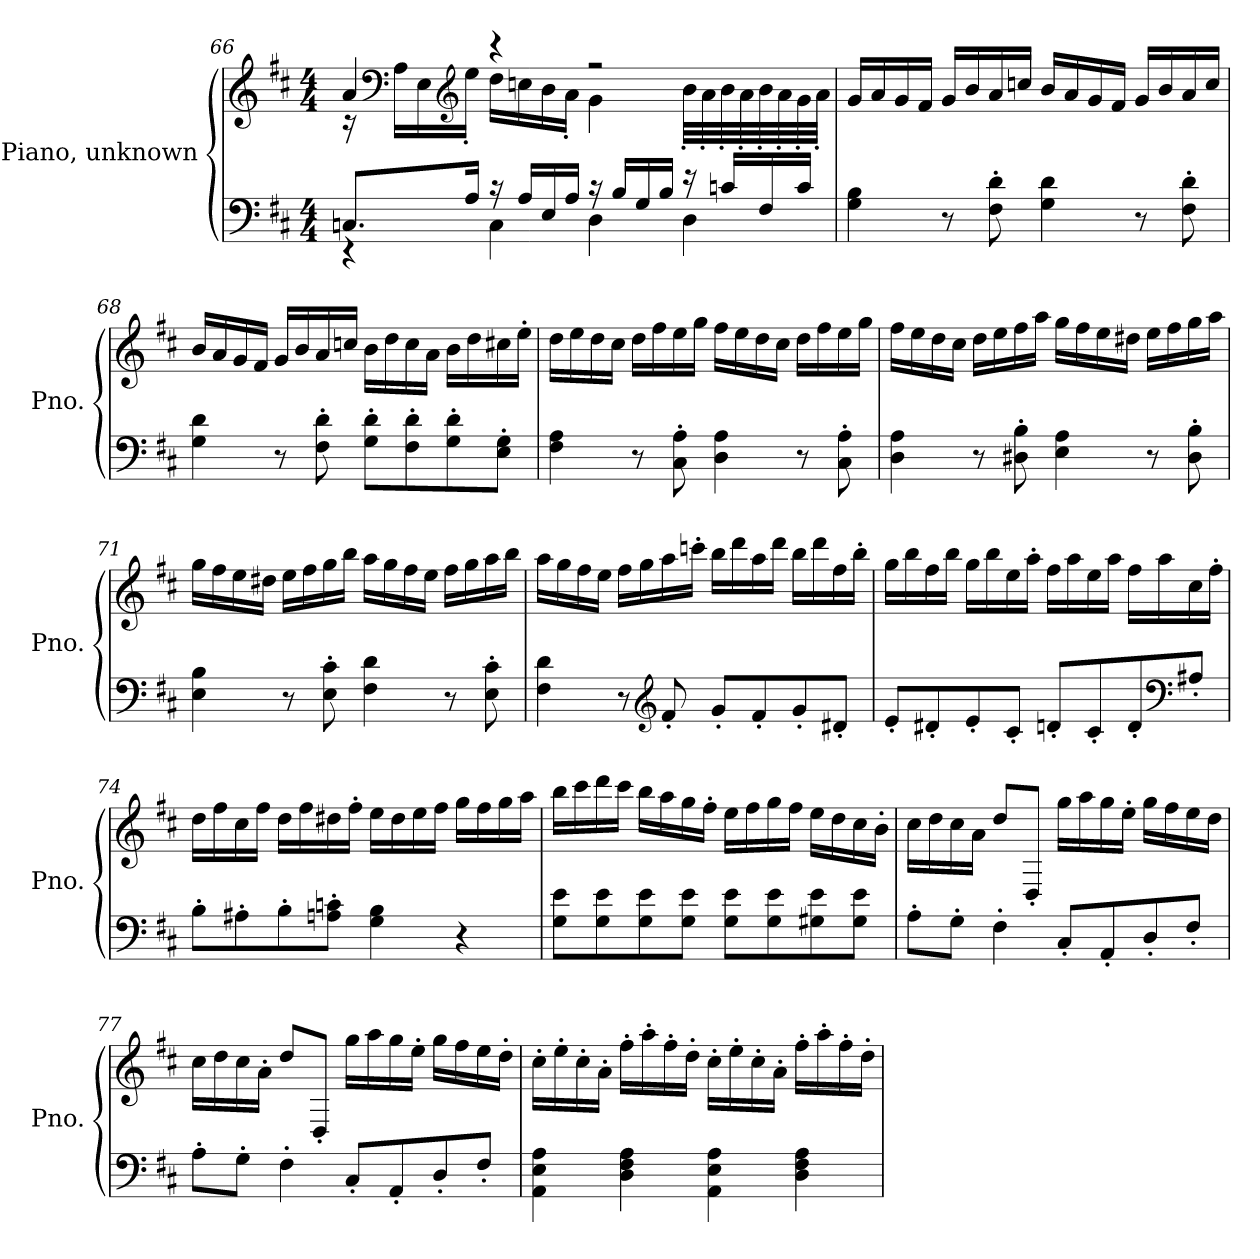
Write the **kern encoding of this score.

**kern	**kern
*part1	*part1
*staff2	*staff1
*I"Piano, unknown	*
*I'Pno.	*
!!LO:LB:g=z
*clefF4	*clefG2
*k[f#c#]	*k[f#c#]
*M4/4	*M4/4
=66	=66
*^	*^
8.Cn/L	4r	4a/	16r
*	*	*clefF4	*
.	.	.	16A\LL
.	.	.	16E\
*	*	*clefG2	*
16A/Jk	.	.	16ee'\JJ
16r	4C\	4r	16dd\LL
16A/LL	.	.	16ccn\
16E/	.	.	16b\
16A/JJ	.	.	16a'\JJ
16r	4D\	2r	4g\
16B/LL	.	.	.
16G/	.	.	.
16B/JJ	.	.	.
16r	4D\	.	32b'\LLL
.	.	.	32a'\
16cn/LL	.	.	32b'\
.	.	.	32a'\
16F#/	.	.	32b'\
.	.	.	32a'\
16c/JJ	.	.	32g'\
.	.	.	32a'\JJJ
*v	*v	*	*
*	*v	*v
=67	=67
4G\ 4B\	16g/LL
.	16a/
.	16g/
.	16f#/JJ
8r	16g/LL
.	16b/
8F#\' 8d\'	16a/
.	16ccn/JJ
4G\ 4d\	16b/LL
.	16a/
.	16g/
.	16f#/JJ
8r	16g/LL
.	16b/
8F#\' 8d\'	16a/
.	16cc/JJ
!!LO:LB:g=z
=68	=68
4G\ 4d\	16b/LL
.	16a/
.	16g/
.	16f#/JJ
8r	16g/LL
.	16b/
8F#\' 8d\'	16a/
.	16ccn/JJ
8G\' 8d\'L	16b\LL
.	16dd\
8F#\' 8d\'	16cc\
.	16a\JJ
8G\' 8d\'	16b\LL
.	16dd\
8E\' 8G\'J	16cc#X\
.	16ee'\JJ
=69	=69
4F#\ 4A\	16dd\LL
.	16ee\
.	16dd\
.	16cc#\JJ
8r	16dd\LL
.	16ff#\
8C#\' 8A\'	16ee\
.	16gg\JJ
4D\ 4A\	16ff#\LL
.	16ee\
.	16dd\
.	16cc#\JJ
8r	16dd\LL
.	16ff#\
8C#\' 8A\'	16ee\
.	16gg\JJ
!!LO:LB:g=z
=70	=70
4D\ 4A\	16ff#\LL
.	16ee\
.	16dd\
.	16cc#\JJ
8r	16dd\LL
.	16ee\
8D#X\' 8B\'	16ff#\
.	16aa\JJ
4E\ 4A\	16gg\LL
.	16ff#\
.	16ee\
.	16dd#X\JJ
8r	16ee\LL
.	16ff#\
8D#\' 8B\'	16gg\
.	16aa\JJ
=71	=71
4E\ 4B\	16gg\LL
.	16ff#\
.	16ee\
.	16dd#X\JJ
8r	16ee\LL
.	16ff#\
8E\' 8c#\'	16gg\
.	16bb\JJ
4F#\ 4d\	16aa\LL
.	16gg\
.	16ff#\
.	16ee\JJ
8r	16ff#\LL
.	16gg\
8E\' 8c#\'	16aa\
.	16bb\JJ
!!LO:LB:g=z
=72	=72
4F#\ 4d\	16aa\LL
.	16gg\
.	16ff#\
.	16ee\JJ
8r	16ff#\LL
.	16gg\
*clefG2	*
8f#'/	16aa\
.	16cccn'\JJ
8g'/L	16bb\LL
.	16ddd\
8f#'/	16aa\
.	16ddd\JJ
8g'/	16bb\LL
.	16ddd\
8d#X'/J	16ff#\
.	16bb'\JJ
=73	=73
8e'/L	16gg\LL
.	16bb\
8d#X'/	16ff#\
.	16bb\JJ
8e'/	16gg\LL
.	16bb\
8c#'/J	16ee\
.	16aa'\JJ
8dn'/L	16ff#\LL
.	16aa\
8c#'/	16ee\
.	16aa\JJ
8d'/	16ff#\LL
.	16aa\
*clefF4	*
8A#X'/J	16cc#\
.	16ff#'\JJ
!!LO:LB:g=z
=74	=74
8B'\L	16dd\LL
.	16ff#\
8A#X'\	16cc#\
.	16ff#\JJ
8B'\	16dd\LL
.	16ff#\
8An\' 8cn\'J	16dd#X\
.	16ff#'\JJ
4G\ 4B\	16ee\LL
.	16dd#\
.	16ee\
.	16ff#\JJ
4r	16gg\LL
.	16ff#\
.	16gg\
.	16aa\JJ
=75	=75
8G\ 8e\L	16bb\LL
.	16ccc#\
8G\ 8e\	16ddd\
.	16ccc#\JJ
8G\ 8e\	16bb\LL
.	16aa\
8G\ 8e\J	16gg\
.	16ff#'\JJ
8G\ 8e\L	16ee\LL
.	16ff#\
8G\ 8e\	16gg\
.	16ff#\JJ
8G#X\ 8e\	16ee\LL
.	16dd\
8G#\ 8e\J	16cc#\
.	16b'\JJ
!!LO:PB:g=z
=76	=76
8A'\L	16cc#\LL
.	16dd\
8G'\J	16cc#\
.	16a\JJ
4F#'\	8dd/L
.	8D'/J
8C#'/L	16gg\LL
.	16aa\
8AA'/	16gg\
.	16ee'\JJ
8D'/	16gg\LL
.	16ff#\
8F#'/J	16ee\
.	16dd\JJ
=77	=77
8A'\L	16cc#\LL
.	16dd\
8G'\J	16cc#\
.	16a'\JJ
4F#'\	8dd/L
.	8D'/J
8C#'/L	16gg\LL
.	16aa\
8AA'/	16gg\
.	16ee'\JJ
8D'/	16gg\LL
.	16ff#\
8F#'/J	16ee\
.	16dd'\JJ
=78	=78
4AA\ 4E\ 4A\	16cc#'\LL
.	16ee'\
.	16cc#'\
.	16a'\JJ
4D\ 4F#\ 4A\	16ff#'\LL
.	16aa'\
.	16ff#'\
.	16dd'\JJ
4AA\ 4E\ 4A\	16cc#'\LL
.	16ee'\
.	16cc#'\
.	16a'\JJ
4D\ 4F#\ 4A\	16ff#'\LL
.	16aa'\
.	16ff#'\
.	16dd'\JJ
=	=
*-	*-
